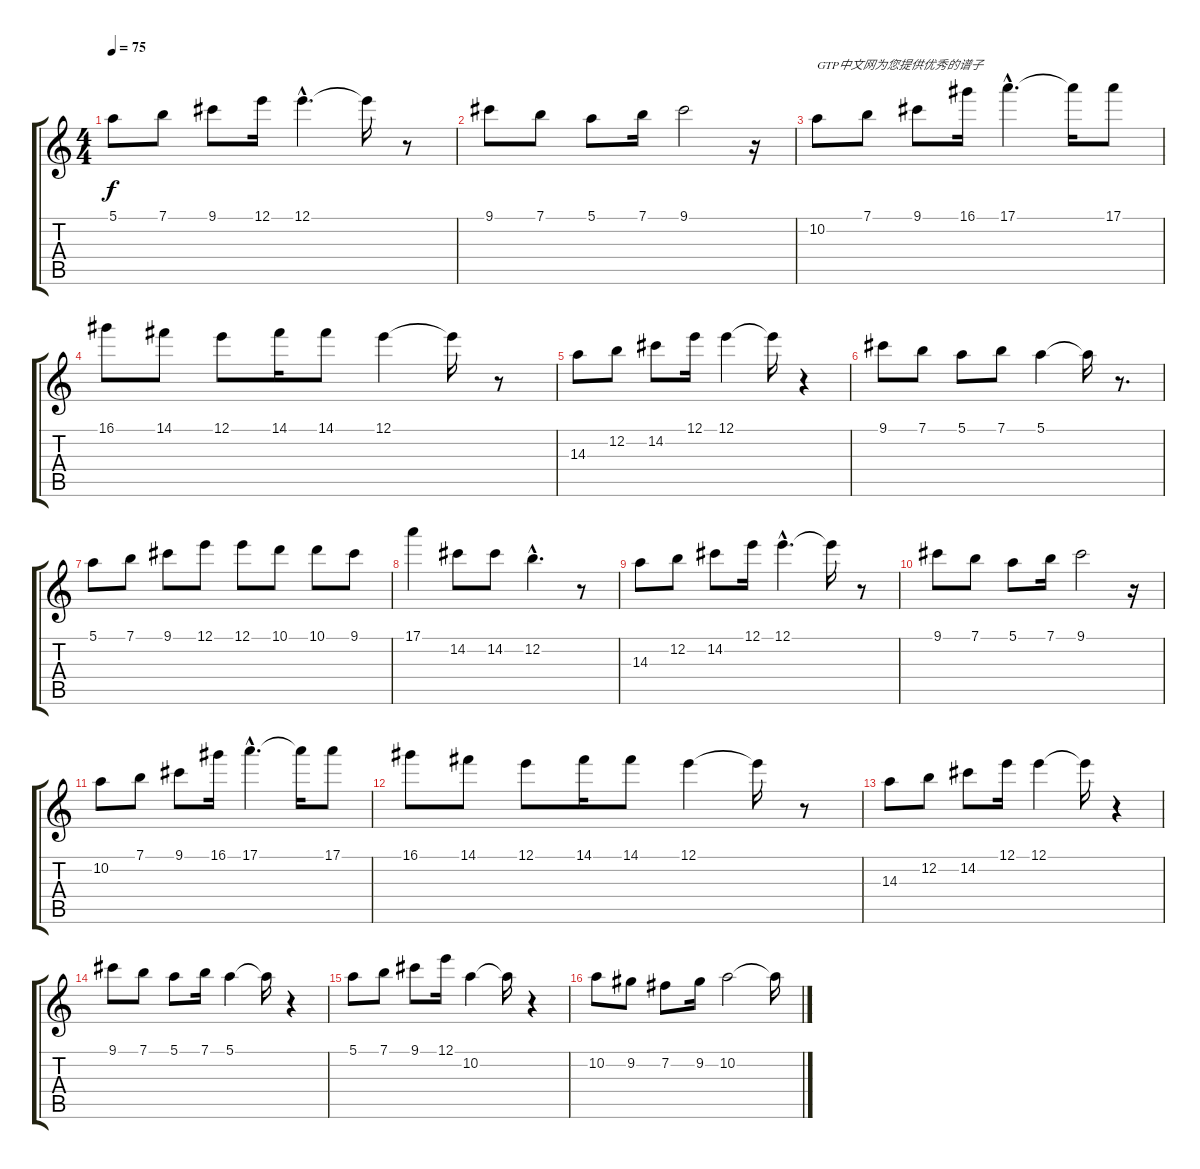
\track "" {instrument overdrivenguitar}
\staff {score tabs}
\tuning (E4 B3 G3 D3 A2 E2) {hide}
\ts (4 4)
\tempo 75
\clef g2
\ks c
5.1.8{dy f instrument overdrivenguitar} 7.1.8 9.1.8 12.1.16 12.1{hac}.4{d} 12.1{t}.16 r.8 |
9.1.8 7.1.8 5.1.8 7.1.16 9.1.2 r.16 |
10.2.8{txt "GTP中文网为您提供优秀的谱子"} 7.1.8 9.1.8 16.1.16 17.1{hac}.4{d} 17.1{t}.16 17.1.8 |
16.1.8 14.1.8 12.1.8 14.1.16 14.1.8 12.1.4 12.1{t}.16 r.8 |
14.3.8 12.2.8 14.2.8 12.1.16 12.1.4 12.1{t}.16 r.4 |
9.1.8 7.1.8 5.1.8 7.1.8 5.1.4 5.1{t}.16 r.8{d} |
5.1.8 7.1.8 9.1.8 12.1.8 12.1.8 10.1.8 10.1.8 9.1.8 |
17.1.4 14.2.8 14.2.8 12.2{hac}.4{d} r.8 |
14.3.8 12.2.8 14.2.8 12.1.16 12.1{hac}.4{d} 12.1{t}.16 r.8 |
9.1.8 7.1.8 5.1.8 7.1.16 9.1.2 r.16 |
10.2.8 7.1.8 9.1.8 16.1.16 17.1{hac}.4{d} 17.1{t}.16 17.1.8 |
16.1.8 14.1.8 12.1.8 14.1.16 14.1.8 12.1.4 12.1{t}.16 r.8 |
14.3.8 12.2.8 14.2.8 12.1.16 12.1.4 12.1{t}.16 r.4 |
9.1.8 7.1.8 5.1.8 7.1.16 5.1.4 5.1{t}.16 r.4 |
5.1.8 7.1.8 9.1.8 12.1.16 10.2.4 10.2{t}.16 r.4 |
10.2.8 9.2.8 7.2.8 9.2.16 10.2.2 10.2{t}.16
